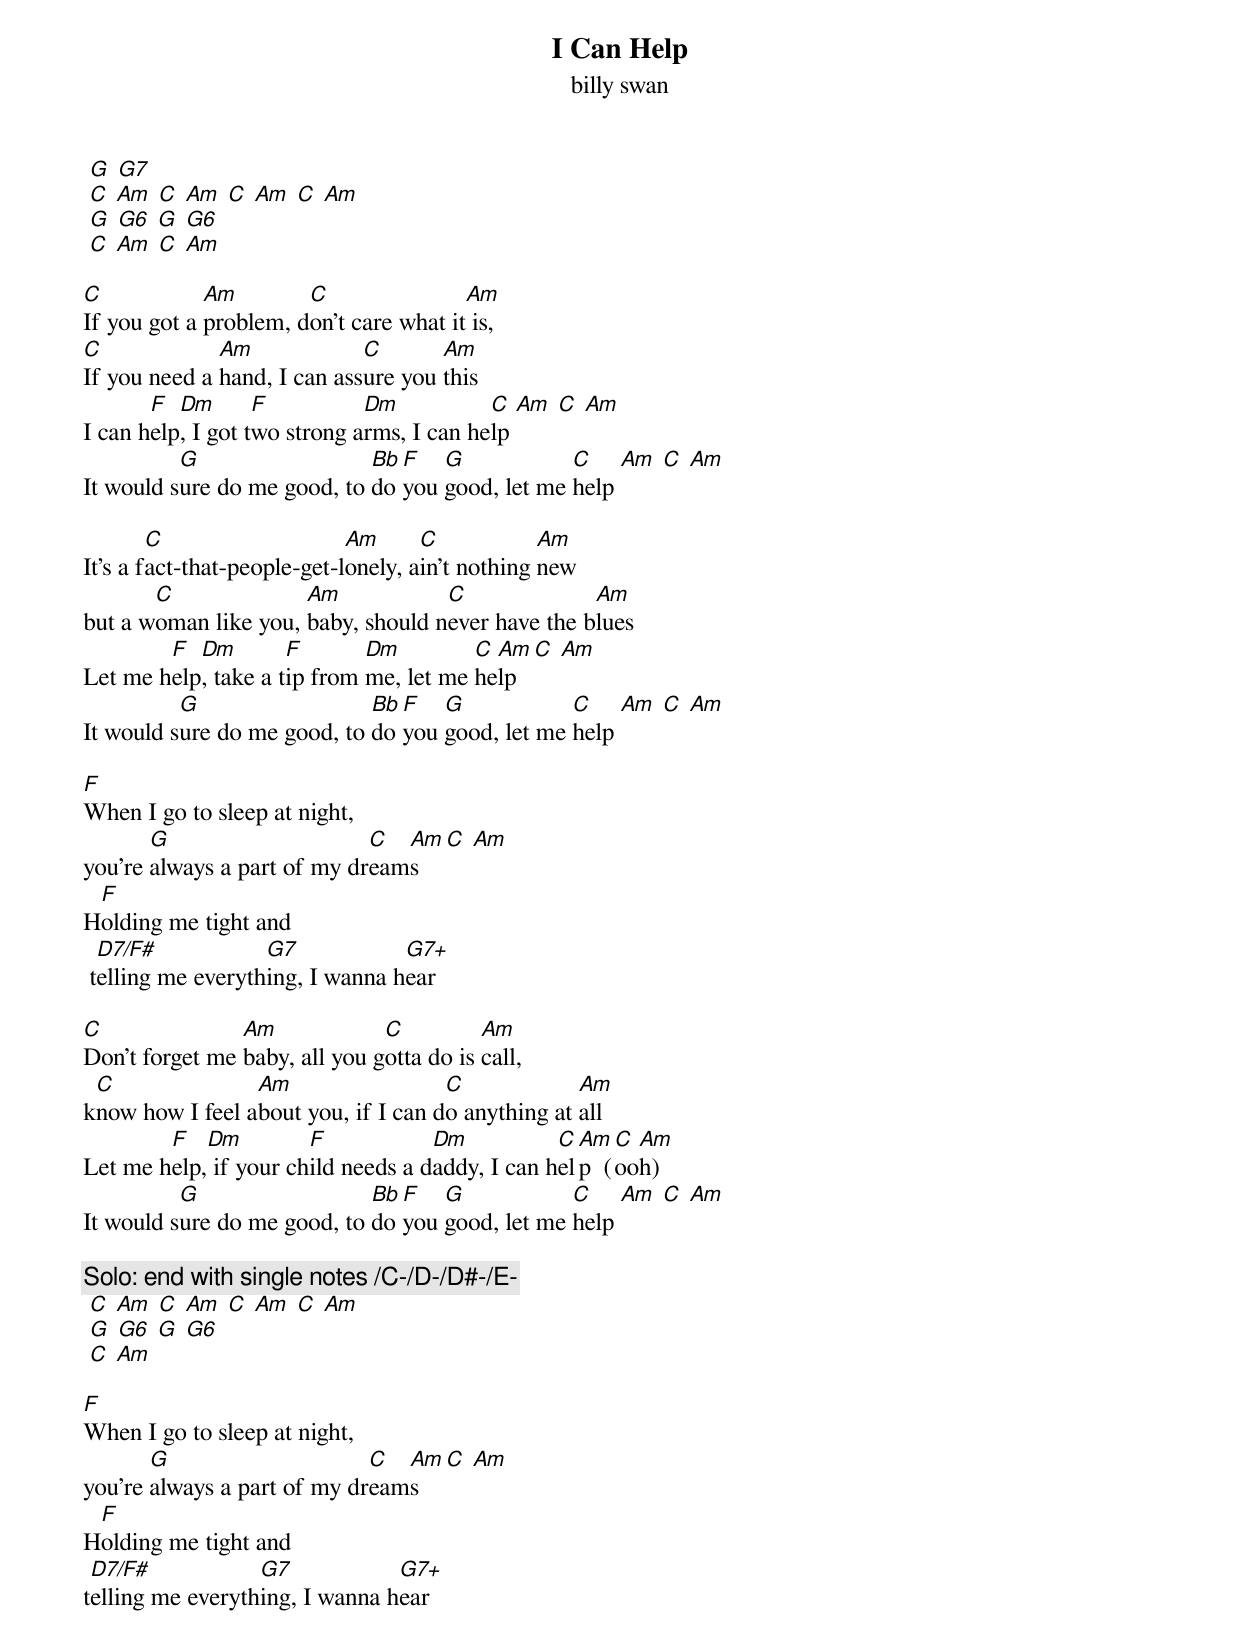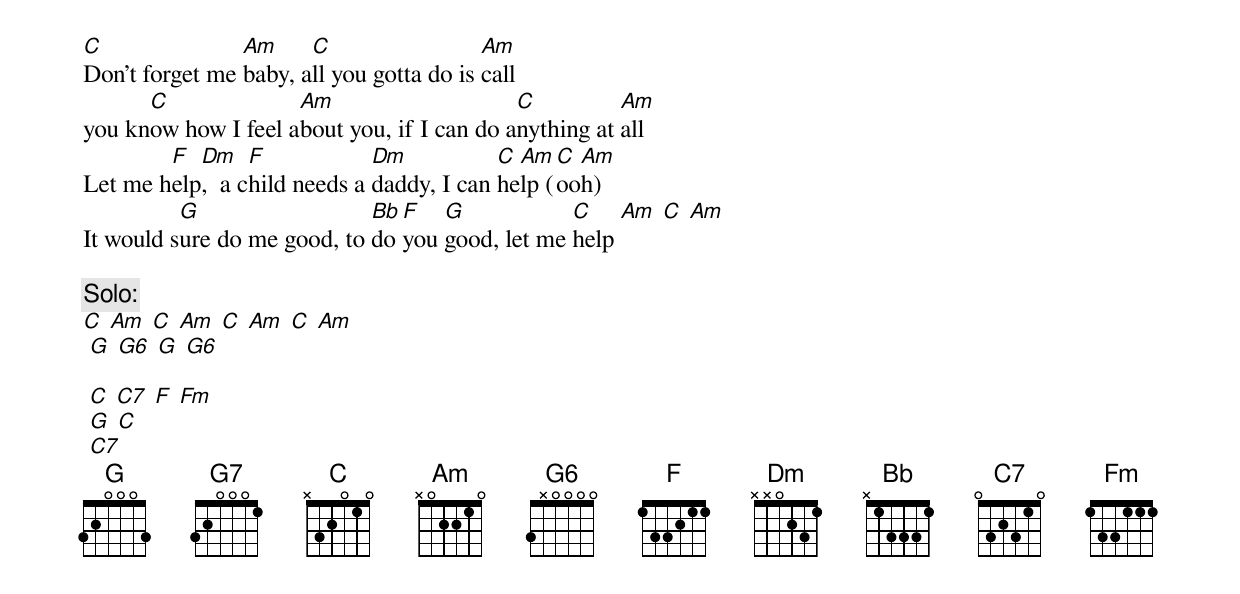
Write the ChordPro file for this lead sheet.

{title: I Can Help}
{subtitle: billy swan}

 [G] [G7]
 [C] [Am] [C] [Am] [C] [Am] [C] [Am]
 [G] [G6] [G] [G6]
 [C] [Am] [C] [Am]

[C]If you got a [Am]problem, d[C]on't care what it[Am] is,
[C]If you need a [Am]hand, I can ass[C]ure you [Am]this
I can h[F]elp[Dm], I got t[F]wo strong a[Dm]rms, I can he[C]lp [Am] [C] [Am]
It would s[G]ure do me good, to [Bb]do [F]you [G]good, let me [C]help [Am] [C] [Am]

It's a f[C]act-that-people-get-l[Am]onely, a[C]in't nothing [Am]new
but a w[C]oman like you, [Am]baby, should n[C]ever have the b[Am]lues
Let me h[F]elp[Dm], take a t[F]ip from [Dm]me, let me [C]he[Am]lp [C] [Am]
It would s[G]ure do me good, to [Bb]do [F]you [G]good, let me [C]help [Am] [C] [Am]

[F]When I go to sleep at night,
you're [G]always a part of my dr[C]eam[Am]s [C] [Am]
H[F]olding me tight and
 t[D7/F#]elling me everyth[G7]ing, I wanna h[G7+]ear

[C]Don't forget me [Am]baby, all you g[C]otta do is [Am]call,
k[C]now how I feel a[Am]bout you, if I can d[C]o anything at [Am]all
Let me h[F]elp,[Dm] if your ch[F]ild needs a d[Dm]addy, I can h[C]el[Am]p  ([C]oo[Am]h)
It would s[G]ure do me good, to [Bb]do [F]you [G]good, let me [C]help [Am] [C] [Am]

{c:Solo: end with single notes /C-/D-/D#-/E-}
 [C] [Am] [C] [Am] [C] [Am] [C] [Am]
 [G] [G6] [G] [G6]
 [C] [Am]

[F]When I go to sleep at night,
you're [G]always a part of my dr[C]eam[Am]s [C] [Am]
H[F]olding me tight and
t[D7/F#]elling me everyth[G7]ing, I wanna h[G7+]ear

[C]Don't forget me [Am]baby, a[C]ll you gotta do is [Am]call
you kn[C]ow how I feel a[Am]bout you, if I can do a[C]nything at [Am]all
Let me h[F]elp[Dm],  a c[F]hild needs a [Dm]daddy, I can [C]he[Am]lp ([C]oo[Am]h)
It would s[G]ure do me good, to [Bb]do [F]you [G]good, let me [C]help [Am] [C] [Am]

{c:Solo:}
[C] [Am] [C] [Am] [C] [Am] [C] [Am]
 [G] [G6] [G] [G6]

 [C] [C7] [F] [Fm]
 [G] [C]
 [C7]
